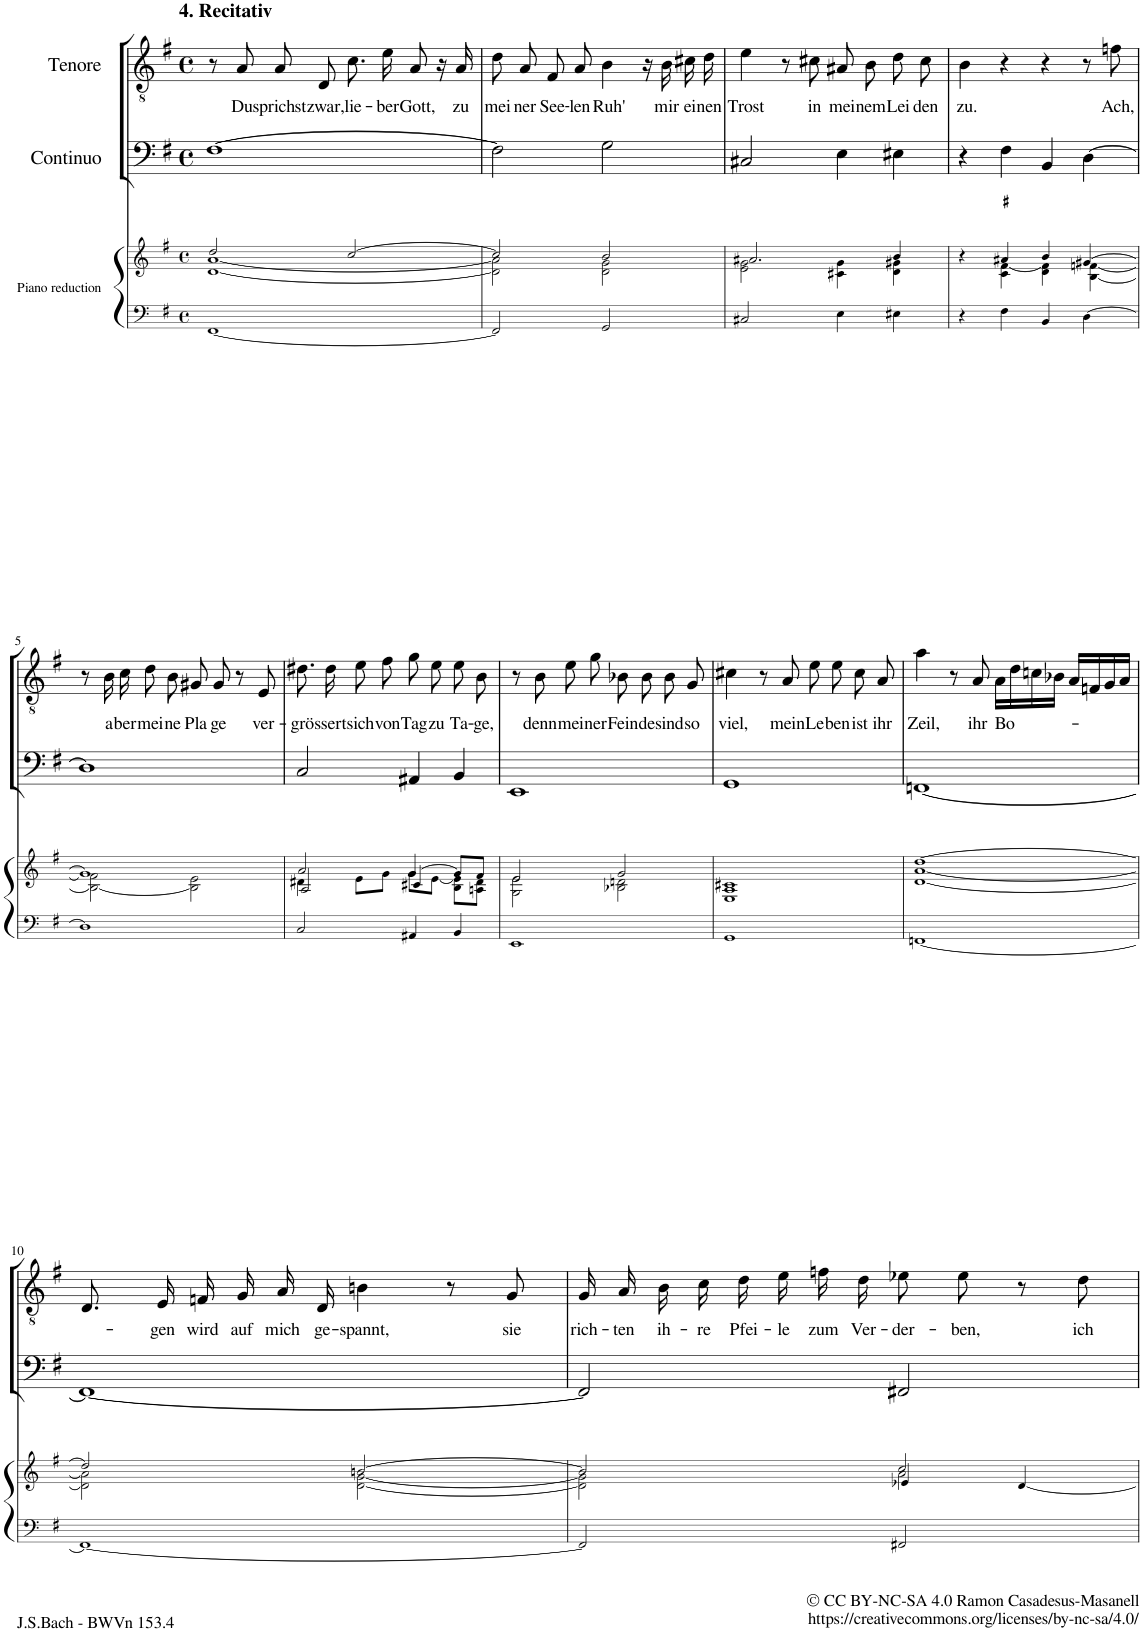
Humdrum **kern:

**kern	**kern	**kern	**kern	**text
*part3	*part3	*part2	*part1	*part1
*staff4	*staff3	*staff2	*staff1	*staff1
*I"Piano reduction	*	*I"Continuo	*I"Tenore	*
*I'Pno	*	*	*	*
*stria5	*stria5	*	*	*
*clefF4	*clefG2	*clefF4	*clefGv2	*
*k[f#]	*k[f#]	*k[f#]	*k[f#]	*
*M4/4	*M4/4	*M4/4	*M4/4	*
*met(c)	*met(c)	*met(c)	*met(c)	*
=1	=1	=1	=1	=1
*	*^	*	*	*
!	!	!	!	!LO:TX:a:B:t=4. Recitativ	!
[1FF#	2dd/	[1d [1a	[1F#	8r	.
!	!	!	!	!	!LO:LY:b
.	.	.	.	8A/	Du
!	!	!	!	!	!LO:LY:b
.	.	.	.	8A/	sprichst
!	!	!	!	!	!LO:LY:b
.	.	.	.	8D/	zwar,
!	!	!	!	!	!LO:LY:b
.	[2cc/	.	.	8.c\	lie-
!	!	!	!	!	!LO:LY:b
.	.	.	.	16e\	-ber
!	!	!	!	!	!LO:LY:b
.	.	.	.	8A/	Gott,
.	.	.	.	16r	.
!	!	!	!	!	!LO:LY:b
.	.	.	.	16A/	zu
=2	=2	=2	=2	=2	=2
!	!	!	!	!	!LO:LY:b
2FF#/]	2cc/]	2d\] 2a\]	2F#\]	8d\	mei-
!	!	!	!	!	!LO:LY:b
.	.	.	.	8A/	-ner
!	!	!	!	!	!LO:LY:b
.	.	.	.	8F#/	See-
!	!	!	!	!	!LO:LY:b
.	.	.	.	8A/	-len
!	!	!	!	!	!LO:LY:b
2GG/	2b/	2d\ 2g\	2G\	4B\	Ruh'
.	.	.	.	16r	.
!	!	!	!	!	!LO:LY:b
.	.	.	.	16B\	mir
!	!	!	!	!	!LO:LY:b
.	.	.	.	16c#X\	ei-
!	!	!	!	!	!LO:LY:b
.	.	.	.	16d\	-nen
=3	=3	=3	=3	=3	=3
!	!	!	!	!	!LO:LY:b
2C#X/	2.a#X/	2e\ 2g\	2C#X/	4e\	Trost
.	.	.	.	8r	.
!	!	!	!	!	!LO:LY:b
.	.	.	.	8c#X\	in
!	!	!	!	!	!LO:LY:b
4E\	.	4c#X\ 4g\	4E\	8A#X/	mei-
!	!	!	!	!	!LO:LY:b
.	.	.	.	8B\	-nem
!	!	!	!	!	!LO:LY:b
4E#X\	4b/	4d\ 4g#X\	4E#X\	8d\	Lei-
!	!	!	!	!	!LO:LY:b
.	.	.	.	8c#\	-den
=4	=4	=4	=4	=4	=4
!	!	!	!	!	!LO:LY:b
4r	4r	4ryy	4r	4B\	zu.
4F#\	4a#X/	4c\ [4f#\	4F#\	4r	.
4BB/	4b/	4d\ 4f#\]	4BB/	4r	.
[4D\	[4g#X/	[4B\ [4fn\	[4D\	8r	.
!	!	!	!	!	!LO:LY:b
.	.	.	.	8fn\	Ach,
!!LO:LB:g=z
=5	=5	=5	=5	=5	=5
1D]	1g#]	2B\_ 2f\]	1D]	8r	.
!	!	!	!	!	!LO:LY:b
.	.	.	.	16B\	a-
!	!	!	!	!	!LO:LY:b
.	.	.	.	16c\	-ber
!	!	!	!	!	!LO:LY:b
.	.	.	.	8d\	mei-
!	!	!	!	!	!LO:LY:b
.	.	.	.	8B\	-ne
!	!	!	!	!	!LO:LY:b
.	.	2B\] 2e\	.	8G#X/	Pla-
!	!	!	!	!	!LO:LY:b
.	.	.	.	8G#/	-ge
.	.	.	.	8r	.
!	!	!	!	!	!LO:LY:b
.	.	.	.	8E/	ver-
=6	=6	=6	=6	=6	=6
*	*	*^	*	*	*
!	!	!	!	!	!	!LO:LY:b
2C/	2a/	4d#X\	2A/	2C/	8.d#X\	-grö-
!	!	!	!	!	!	!LO:LY:b
.	.	.	.	.	16d#\	-ssert
!	!	!	!	!	!	!LO:LY:b
.	.	8e\L	.	.	8e\	sich
!	!	!	!	!	!	!LO:LY:b
.	.	8g\J	.	.	8f#\	von
!	!	!	!	!	!	!LO:LY:b
4AA#X/	[4g/	8g\L	4c#X/	4AA#X/	8g\	Tag
!	!	!	!	!	!	!LO:LY:b
.	.	[8e\J	.	.	8e\	zu
!	!	!	!	!	!	!LO:LY:b
4BB/	8g/L]	8B\ 8e\]L	4ryy	4BB/	8e\	Ta-
!	!	!	!	!	!	!LO:LY:b
.	8f#/J	8An\ 8d#\J	.	.	8B\	-ge,
*	*	*v	*v	*	*	*
=7	=7	=7	=7	=7	=7
1EE	2e/	2G\ 2e\	1EE	8r	.
!	!	!	!	!	!LO:LY:b
.	.	.	.	8B\	denn
!	!	!	!	!	!LO:LY:b
.	.	.	.	8e\	mei-
!	!	!	!	!	!LO:LY:b
.	.	.	.	8g\	-ner
!	!	!	!	!	!LO:LY:b
.	2g/	2B-X\ 2dn\	.	8B-X\	Fein-
!	!	!	!	!	!LO:LY:b
.	.	.	.	8B-\	-de
!	!	!	!	!	!LO:LY:b
.	.	.	.	8B-\	sind
!	!	!	!	!	!LO:LY:b
.	.	.	.	8G/	so
*	*v	*v	*	*	*
=8	=8	=8	=8	=8
!	!	!	!	!LO:LY:b
1GG	1E 1A 1c#X	1GG	4c#X\	viel,
.	.	.	8r	.
!	!	!	!	!LO:LY:b
.	.	.	8A/	mein
!	!	!	!	!LO:LY:b
.	.	.	8e\	Le-
!	!	!	!	!LO:LY:b
.	.	.	8e\	-ben
!	!	!	!	!LO:LY:b
.	.	.	8c#\	ist
!	!	!	!	!LO:LY:b
.	.	.	8A/	ihr
=9	=9	=9	=9	=9
*	*^	*	*	*
!	!	!	!	!	!LO:LY:b
[1FFn	[1dd	[1d [1a	[1FFn	4a\	Zeil,
.	.	.	.	8r	.
!	!	!	!	!	!LO:LY:b
.	.	.	.	8A/	ihr
!	!	!	!	!	!LO:LY:b
.	.	.	.	16A\LL	Bo-
.	.	.	.	16d\	.
.	.	.	.	16cn\	.
.	.	.	.	16B-X\JJ	.
.	.	.	.	16A/LL	.
.	.	.	.	16Fn/	.
.	.	.	.	16G/	.
.	.	.	.	16A/JJ	.
!!LO:LB:g=z
=10	=10	=10	=10	=10	=10
1FF_	2dd/]	2d\] 2a\]	1FF_	8.D/	.
!	!	!	!	!	!LO:LY:b
.	.	.	.	16E/	-gen
!	!	!	!	!	!LO:LY:b
.	.	.	.	16Fn/	wird
!	!	!	!	!	!LO:LY:b
.	.	.	.	16G/	auf
!	!	!	!	!	!LO:LY:b
.	.	.	.	16A/	mich
!	!	!	!	!	!LO:LY:b
.	.	.	.	16D/	ge-
!	!	!	!	!	!LO:LY:b
.	[2bn/	[2d\ [2g\	.	4Bn\	-spannt,
.	.	.	.	8r	.
!	!	!	!	!	!LO:LY:b
.	.	.	.	8G/	sie
=11	=11	=11	=11	=11	=11
*	*	*^	*	*	*
!	!	!	!	!	!	!LO:LY:b
2FF/]	2b/]	2d\] 2g\]	2ryy	2FF/]	16G/	rich-
!	!	!	!	!	!	!LO:LY:b
.	.	.	.	.	16A/	-ten
!	!	!	!	!	!	!LO:LY:b
.	.	.	.	.	16B\	ih-
!	!	!	!	!	!	!LO:LY:b
.	.	.	.	.	16c\	-re
!	!	!	!	!	!	!LO:LY:b
.	.	.	.	.	16d\	Pfei-
!	!	!	!	!	!	!LO:LY:b
.	.	.	.	.	16e\	-le
!	!	!	!	!	!	!LO:LY:b
.	.	.	.	.	16fn\	zum
!	!	!	!	!	!	!LO:LY:b
.	.	.	.	.	16d\	Ver-
!	!	!	!	!	!	!LO:LY:b
2FF#X/	2cc/	2a\	4e-X/	2FF#X/	8e-X\	-der-
!	!	!	!	!	!	!LO:LY:b
.	.	.	.	.	8e-\	-ben,
.	.	.	[<4d/	.	8r	.
!	!	!	!	!	!	!LO:LY:b
.	.	.	.	.	8d\	ich
*	*v	*v	*v	*	*	*
=	=	=	=	=
*-	*-	*-	*-	*-
